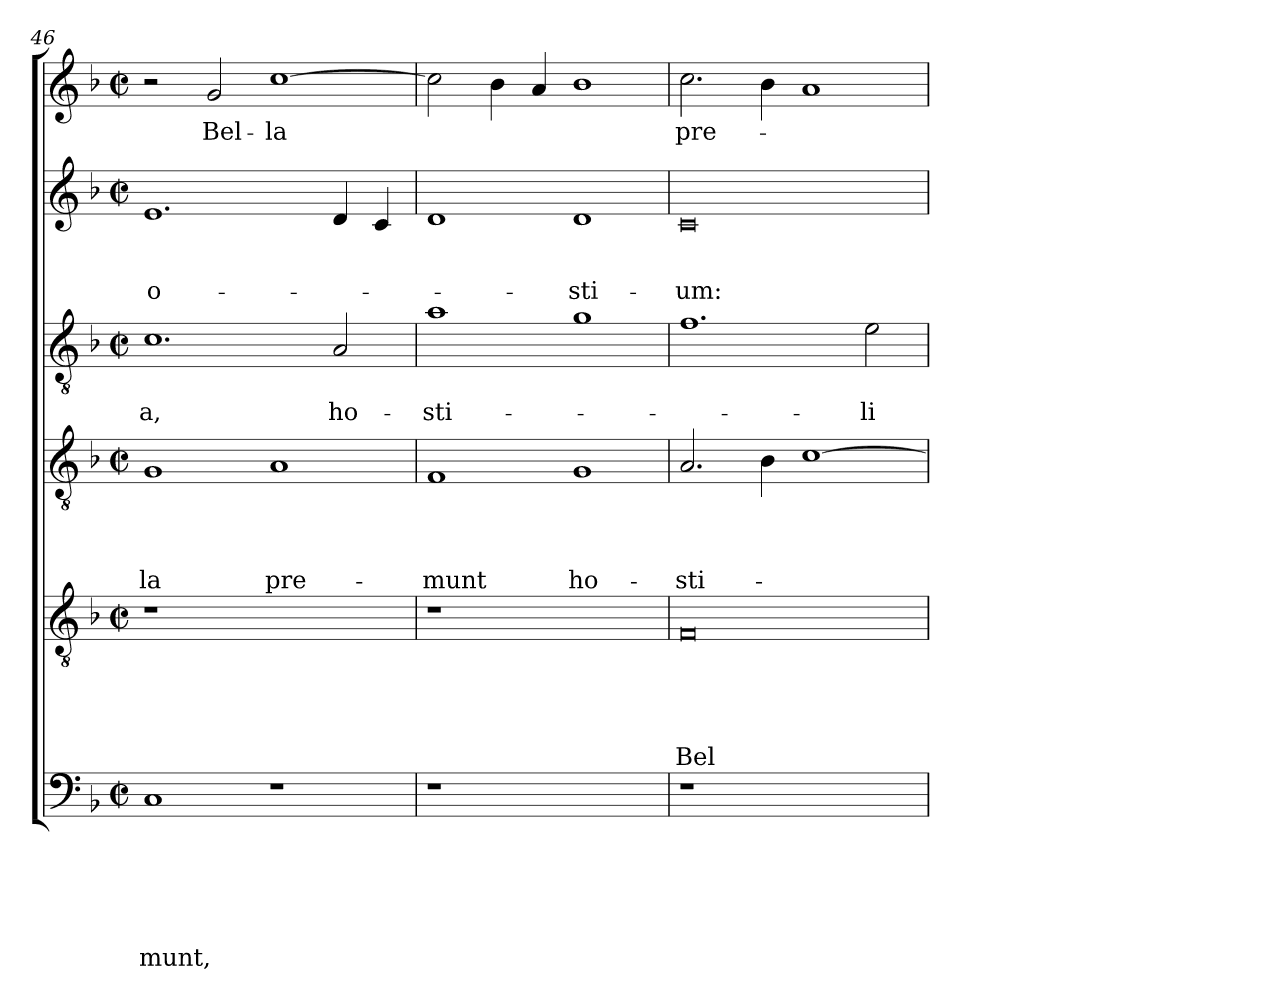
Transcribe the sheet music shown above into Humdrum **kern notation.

**kern	**text	**text	**text	**text	**text	**text	**kern	**text	**text	**text	**text	**text	**kern	**text	**text	**text	**text	**kern	**text	**text	**kern	**text	**text	**text	**kern	**text
*part6	*part6	*part6	*part6	*part6	*part6	*part6	*part5	*part5	*part5	*part5	*part5	*part5	*part4	*part4	*part4	*part4	*part4	*part3	*part3	*part3	*part2	*part2	*part2	*part2	*part1	*part1
*staff6	*staff6	*staff6	*staff6	*staff6	*staff6	*staff6	*staff5	*staff5	*staff5	*staff5	*staff5	*staff5	*staff4	*staff4	*staff4	*staff4	*staff4	*staff3	*staff3	*staff3	*staff2	*staff2	*staff2	*staff2	*staff1	*staff1
*clefF4	*	*	*	*	*	*	*clefGv2	*	*	*	*	*	*clefGv2	*	*	*	*	*clefGv2	*	*	*clefG2	*	*	*	*clefG2	*
*k[b-]	*	*	*	*	*	*	*k[b-]	*	*	*	*	*	*k[b-]	*	*	*	*	*k[b-]	*	*	*k[b-]	*	*	*	*k[b-]	*
*F:	*	*	*	*	*	*	*F:	*	*	*	*	*	*F:	*	*	*	*	*F:	*	*	*F:	*	*	*	*F:	*
*M2/2	*	*	*	*	*	*	*M2/2	*	*	*	*	*	*M2/2	*	*	*	*	*M2/2	*	*	*M2/2	*	*	*	*M2/2	*
*met(c|)	*	*	*	*	*	*	*met(c|)	*	*	*	*	*	*met(c|)	*	*	*	*	*met(c|)	*	*	*met(c|)	*	*	*	*met(c|)	*
=46	=46	=46	=46	=46	=46	=46	=46	=46	=46	=46	=46	=46	=46	=46	=46	=46	=46	=46	=46	=46	=46	=46	=46	=46	=46	=46
1C	.	.	.	.	.	-munt,	1r	.	.	.	.	.	1G	.	.	.	-la	1.c	.	-a,	1.e	.	.	o-	2r	.
.	.	.	.	.	.	.	.	.	.	.	.	.	.	.	.	.	.	.	.	.	.	.	.	.	2g/	Bel-
1r	.	.	.	.	.	.	1ryy	.	.	.	.	.	1A	.	.	.	pre-	.	.	.	.	.	.	.	[1cc	-la
.	.	.	.	.	.	.	.	.	.	.	.	.	.	.	.	.	.	2A/	.	ho-	4d/	.	.	.	.	.
.	.	.	.	.	.	.	.	.	.	.	.	.	.	.	.	.	.	.	.	.	4c/	.	.	.	.	.
=47	=47	=47	=47	=47	=47	=47	=47	=47	=47	=47	=47	=47	=47	=47	=47	=47	=47	=47	=47	=47	=47	=47	=47	=47	=47	=47
1r	.	.	.	.	.	.	1r	.	.	.	.	.	1F	.	.	.	-munt	1a	.	-sti-	1d	.	.	.	2cc\]	.
.	.	.	.	.	.	.	.	.	.	.	.	.	.	.	.	.	.	.	.	.	.	.	.	.	4b-\	.
.	.	.	.	.	.	.	.	.	.	.	.	.	.	.	.	.	.	.	.	.	.	.	.	.	4a/	.
1ryy	.	.	.	.	.	.	1ryy	.	.	.	.	.	1G	.	.	.	ho-	1g	.	.	1d	.	.	-sti-	1b-	.
=48	=48	=48	=48	=48	=48	=48	=48	=48	=48	=48	=48	=48	=48	=48	=48	=48	=48	=48	=48	=48	=48	=48	=48	=48	=48	=48
1r	.	.	.	.	.	.	0F	.	.	.	.	Bel-	2.A/	.	.	.	-sti-	1.f	.	.	0c	.	.	-um:	2.cc\	pre-
.	.	.	.	.	.	.	.	.	.	.	.	.	4B-\	.	.	.	.	.	.	.	.	.	.	.	4b-\	.
1ryy	.	.	.	.	.	.	.	.	.	.	.	.	[1c	.	.	.	.	.	.	.	.	.	.	.	1a	.
.	.	.	.	.	.	.	.	.	.	.	.	.	.	.	.	.	.	2e\	.	-li-	.	.	.	.	.	.
=	=	=	=	=	=	=	=	=	=	=	=	=	=	=	=	=	=	=	=	=	=	=	=	=	=	=
*-	*-	*-	*-	*-	*-	*-	*-	*-	*-	*-	*-	*-	*-	*-	*-	*-	*-	*-	*-	*-	*-	*-	*-	*-	*-	*-
